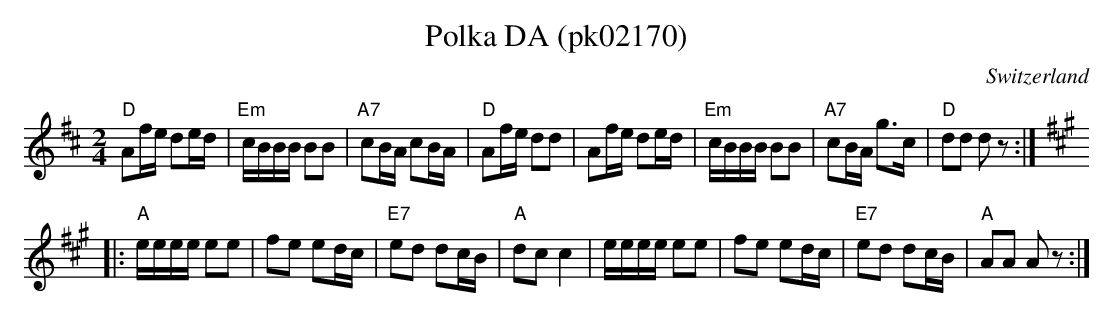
X:1
T:Polka DA (pk02170)
O:Switzerland
M:2/4
L:1/16
K:D major
"D"A2fe d2ed | "Em"cBBB B2B2 | "A7"c2BA c2BA | "D"A2fe d2d2 | A2fe d2ed | "Em"cBBB B2B2 | "A7"c2BA g3c | "D"d2d2 d2z2 :| [K:A]
|: "A"eeee e2e2 | f2e2 e2dc | "E7"e2d2 d2cB | "A"d2c2c4 | eeee e2e2 | f2e2 e2dc | "E7"e2d2 d2cB | "A"A2A2 A2z2 :|
